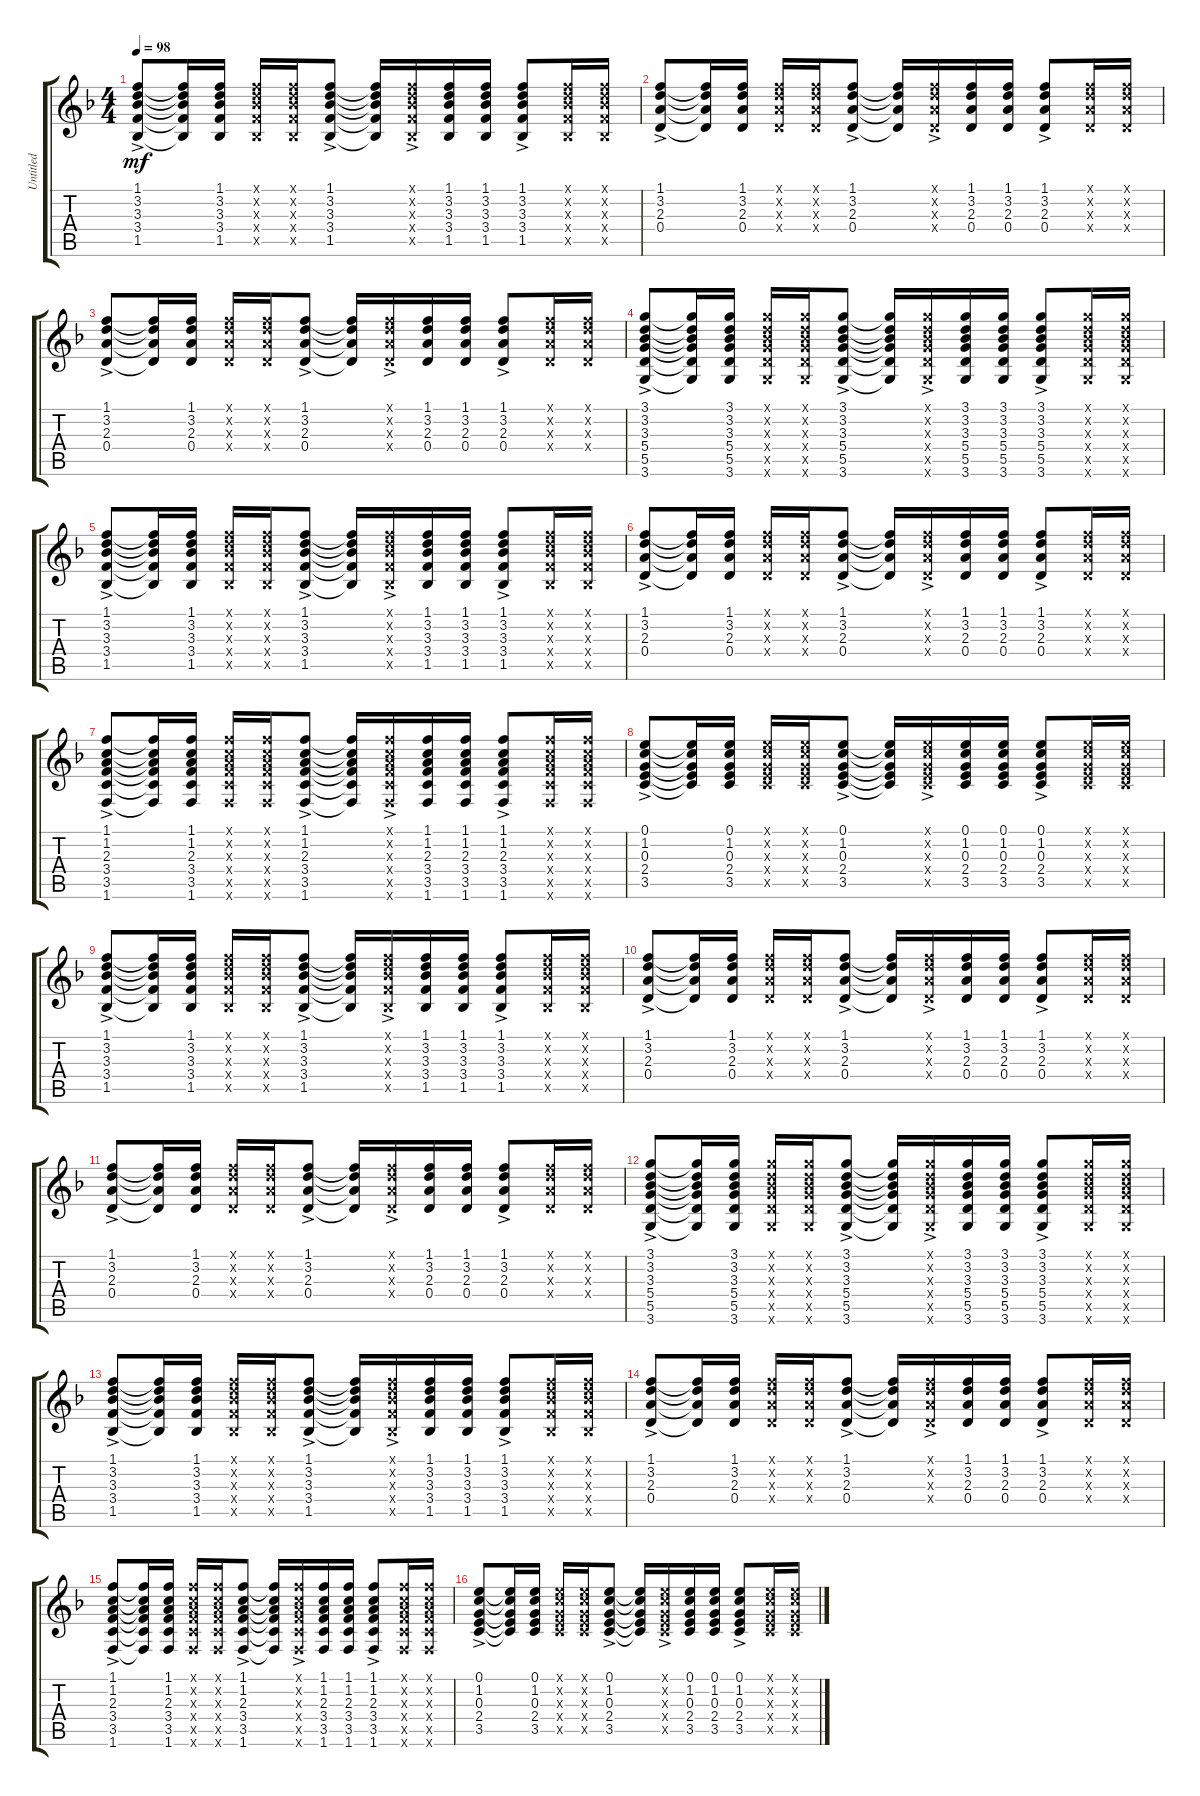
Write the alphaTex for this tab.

\track ("Untitled" "Untitled") {instrument acousticguitarsteel}
\staff {score tabs}
\tuning (E4 B3 G3 D3 A2 E2) {hide}
\ts (4 4)
\tempo 98
\clef g2
\ks f
(1.1{ac} 3.2{ac} 3.3{ac} 3.4{ac} 1.5{ac}).8{dy mf instrument acousticguitarsteel} (1.1{t} 3.2{t} 3.3{t} 3.4{t} 1.5{t}).16 (1.1 3.2 3.3 3.4 1.5).16 (1.1{x} 3.2{x} 3.3{x} 3.4{x} 1.5{x}).16 (1.1{x} 3.2{x} 3.3{x} 3.4{x} 1.5{x}).16 (1.1{ac} 3.2{ac} 3.3{ac} 3.4{ac} 1.5{ac}).8 (1.1{t} 3.2{t} 3.3{t} 3.4{t} 1.5{t}).16 (1.1{ac x} 3.2{ac x} 3.3{ac x} 3.4{ac x} 1.5{ac x}).16 (1.1 3.2 3.3 3.4 1.5).16 (1.1 3.2 3.3 3.4 1.5).16 (1.1{ac} 3.2{ac} 3.3{ac} 3.4{ac} 1.5{ac}).8 (1.1{x} 3.2{x} 3.3{x} 3.4{x} 1.5{x}).16 (1.1{x} 3.2{x} 3.3{x} 3.4{x} 1.5{x}).16 |
(1.1{ac} 3.2{ac} 2.3{ac} 0.4{ac}).8 (1.1{t} 3.2{t} 2.3{t} 0.4{t}).16 (1.1 3.2 2.3 0.4).16 (1.1{x} 3.2{x} 2.3{x} 0.4{x}).16 (1.1{x} 3.2{x} 2.3{x} 0.4{x}).16 (1.1{ac} 3.2{ac} 2.3{ac} 0.4{ac}).8 (1.1{t} 3.2{t} 2.3{t} 0.4{t}).16 (1.1{ac x} 3.2{ac x} 2.3{ac x} 0.4{ac x}).16 (1.1 3.2 2.3 0.4).16 (1.1 3.2 2.3 0.4).16 (1.1{ac} 3.2{ac} 2.3{ac} 0.4{ac}).8 (1.1{x} 3.2{x} 2.3{x} 0.4{x}).16 (1.1{x} 3.2{x} 2.3{x} 0.4{x}).16 |
(1.1{ac} 3.2{ac} 2.3{ac} 0.4{ac}).8 (1.1{t} 3.2{t} 2.3{t} 0.4{t}).16 (1.1 3.2 2.3 0.4).16 (1.1{x} 3.2{x} 2.3{x} 0.4{x}).16 (1.1{x} 3.2{x} 2.3{x} 0.4{x}).16 (1.1{ac} 3.2{ac} 2.3{ac} 0.4{ac}).8 (1.1{t} 3.2{t} 2.3{t} 0.4{t}).16 (1.1{ac x} 3.2{ac x} 2.3{ac x} 0.4{ac x}).16 (1.1 3.2 2.3 0.4).16 (1.1 3.2 2.3 0.4).16 (1.1{ac} 3.2{ac} 2.3{ac} 0.4{ac}).8 (1.1{x} 3.2{x} 2.3{x} 0.4{x}).16 (1.1{x} 3.2{x} 2.3{x} 0.4{x}).16 |
(3.1{ac} 3.2{ac} 3.3{ac} 5.4{ac} 5.5{ac} 3.6{ac}).8 (3.1{t} 3.2{t} 3.3{t} 5.4{t} 5.5{t} 3.6{t}).16 (3.1 3.2 3.3 5.4 5.5 3.6).16 (3.1{x} 3.2{x} 3.3{x} 5.4{x} 5.5{x} 3.6{x}).16 (3.1{x} 3.2{x} 3.3{x} 5.4{x} 5.5{x} 3.6{x}).16 (3.1{ac} 3.2{ac} 3.3{ac} 5.4{ac} 5.5{ac} 3.6{ac}).8 (3.1{t} 3.2{t} 3.3{t} 5.4{t} 5.5{t} 3.6{t}).16 (3.1{ac x} 3.2{ac x} 3.3{ac x} 5.4{ac x} 5.5{ac x} 3.6{ac x}).16 (3.1 3.2 3.3 5.4 5.5 3.6).16 (3.1 3.2 3.3 5.4 5.5 3.6).16 (3.1{ac} 3.2{ac} 3.3{ac} 5.4{ac} 5.5{ac} 3.6{ac}).8 (3.1{x} 3.2{x} 3.3{x} 5.4{x} 5.5{x} 3.6{x}).16 (3.1{x} 3.2{x} 3.3{x} 5.4{x} 5.5{x} 3.6{x}).16 |
(1.1{ac} 3.2{ac} 3.3{ac} 3.4{ac} 1.5{ac}).8 (1.1{t} 3.2{t} 3.3{t} 3.4{t} 1.5{t}).16 (1.1 3.2 3.3 3.4 1.5).16 (1.1{x} 3.2{x} 3.3{x} 3.4{x} 1.5{x}).16 (1.1{x} 3.2{x} 3.3{x} 3.4{x} 1.5{x}).16 (1.1{ac} 3.2{ac} 3.3{ac} 3.4{ac} 1.5{ac}).8 (1.1{t} 3.2{t} 3.3{t} 3.4{t} 1.5{t}).16 (1.1{ac x} 3.2{ac x} 3.3{ac x} 3.4{ac x} 1.5{ac x}).16 (1.1 3.2 3.3 3.4 1.5).16 (1.1 3.2 3.3 3.4 1.5).16 (1.1{ac} 3.2{ac} 3.3{ac} 3.4{ac} 1.5{ac}).8 (1.1{x} 3.2{x} 3.3{x} 3.4{x} 1.5{x}).16 (1.1{x} 3.2{x} 3.3{x} 3.4{x} 1.5{x}).16 |
(1.1{ac} 3.2{ac} 2.3{ac} 0.4{ac}).8 (1.1{t} 3.2{t} 2.3{t} 0.4{t}).16 (1.1 3.2 2.3 0.4).16 (1.1{x} 3.2{x} 2.3{x} 0.4{x}).16 (1.1{x} 3.2{x} 2.3{x} 0.4{x}).16 (1.1{ac} 3.2{ac} 2.3{ac} 0.4{ac}).8 (1.1{t} 3.2{t} 2.3{t} 0.4{t}).16 (1.1{ac x} 3.2{ac x} 2.3{ac x} 0.4{ac x}).16 (1.1 3.2 2.3 0.4).16 (1.1 3.2 2.3 0.4).16 (1.1{ac} 3.2{ac} 2.3{ac} 0.4{ac}).8 (1.1{x} 3.2{x} 2.3{x} 0.4{x}).16 (1.1{x} 3.2{x} 2.3{x} 0.4{x}).16 |
(1.1{ac} 1.2{ac} 2.3{ac} 3.4{ac} 3.5{ac} 1.6{ac}).8 (1.1{t} 1.2{t} 2.3{t} 3.4{t} 3.5{t} 1.6{t}).16 (1.1 1.2 2.3 3.4 3.5 1.6).16 (1.1{x} 1.2{x} 2.3{x} 3.4{x} 3.5{x} 1.6{x}).16 (1.1{x} 1.2{x} 2.3{x} 3.4{x} 3.5{x} 1.6{x}).16 (1.1{ac} 1.2{ac} 2.3{ac} 3.4{ac} 3.5{ac} 1.6{ac}).8 (1.1{t} 1.2{t} 2.3{t} 3.4{t} 3.5{t} 1.6{t}).16 (1.1{ac x} 1.2{ac x} 2.3{ac x} 3.4{ac x} 3.5{ac x} 1.6{ac x}).16 (1.1 1.2 2.3 3.4 3.5 1.6).16 (1.1 1.2 2.3 3.4 3.5 1.6).16 (1.1{ac} 1.2{ac} 2.3{ac} 3.4{ac} 3.5{ac} 1.6{ac}).8 (1.1{x} 1.2{x} 2.3{x} 3.4{x} 3.5{x} 1.6{x}).16 (1.1{x} 1.2{x} 2.3{x} 3.4{x} 3.5{x} 1.6{x}).16 |
(0.1{ac} 1.2{ac} 0.3{ac} 2.4{ac} 3.5{ac}).8 (0.1{t} 1.2{t} 0.3{t} 2.4{t} 3.5{t}).16 (0.1 1.2 0.3 2.4 3.5).16 (0.1{x} 1.2{x} 0.3{x} 2.4{x} 3.5{x}).16 (0.1{x} 1.2{x} 0.3{x} 2.4{x} 3.5{x}).16 (0.1{ac} 1.2{ac} 0.3{ac} 2.4{ac} 3.5{ac}).8 (0.1{t} 1.2{t} 0.3{t} 2.4{t} 3.5{t}).16 (0.1{ac x} 1.2{ac x} 0.3{ac x} 2.4{ac x} 3.5{ac x}).16 (0.1 1.2 0.3 2.4 3.5).16 (0.1 1.2 0.3 2.4 3.5).16 (0.1{ac} 1.2{ac} 0.3{ac} 2.4{ac} 3.5{ac}).8 (0.1{x} 1.2{x} 0.3{x} 2.4{x} 3.5{x}).16 (0.1{x} 1.2{x} 0.3{x} 2.4{x} 3.5{x}).16 |
(1.1{ac} 3.2{ac} 3.3{ac} 3.4{ac} 1.5{ac}).8 (1.1{t} 3.2{t} 3.3{t} 3.4{t} 1.5{t}).16 (1.1 3.2 3.3 3.4 1.5).16 (1.1{x} 3.2{x} 3.3{x} 3.4{x} 1.5{x}).16 (1.1{x} 3.2{x} 3.3{x} 3.4{x} 1.5{x}).16 (1.1{ac} 3.2{ac} 3.3{ac} 3.4{ac} 1.5{ac}).8 (1.1{t} 3.2{t} 3.3{t} 3.4{t} 1.5{t}).16 (1.1{ac x} 3.2{ac x} 3.3{ac x} 3.4{ac x} 1.5{ac x}).16 (1.1 3.2 3.3 3.4 1.5).16 (1.1 3.2 3.3 3.4 1.5).16 (1.1{ac} 3.2{ac} 3.3{ac} 3.4{ac} 1.5{ac}).8 (1.1{x} 3.2{x} 3.3{x} 3.4{x} 1.5{x}).16 (1.1{x} 3.2{x} 3.3{x} 3.4{x} 1.5{x}).16 |
(1.1{ac} 3.2{ac} 2.3{ac} 0.4{ac}).8 (1.1{t} 3.2{t} 2.3{t} 0.4{t}).16 (1.1 3.2 2.3 0.4).16 (1.1{x} 3.2{x} 2.3{x} 0.4{x}).16 (1.1{x} 3.2{x} 2.3{x} 0.4{x}).16 (1.1{ac} 3.2{ac} 2.3{ac} 0.4{ac}).8 (1.1{t} 3.2{t} 2.3{t} 0.4{t}).16 (1.1{ac x} 3.2{ac x} 2.3{ac x} 0.4{ac x}).16 (1.1 3.2 2.3 0.4).16 (1.1 3.2 2.3 0.4).16 (1.1{ac} 3.2{ac} 2.3{ac} 0.4{ac}).8 (1.1{x} 3.2{x} 2.3{x} 0.4{x}).16 (1.1{x} 3.2{x} 2.3{x} 0.4{x}).16 |
(1.1{ac} 3.2{ac} 2.3{ac} 0.4{ac}).8 (1.1{t} 3.2{t} 2.3{t} 0.4{t}).16 (1.1 3.2 2.3 0.4).16 (1.1{x} 3.2{x} 2.3{x} 0.4{x}).16 (1.1{x} 3.2{x} 2.3{x} 0.4{x}).16 (1.1{ac} 3.2{ac} 2.3{ac} 0.4{ac}).8 (1.1{t} 3.2{t} 2.3{t} 0.4{t}).16 (1.1{ac x} 3.2{ac x} 2.3{ac x} 0.4{ac x}).16 (1.1 3.2 2.3 0.4).16 (1.1 3.2 2.3 0.4).16 (1.1{ac} 3.2{ac} 2.3{ac} 0.4{ac}).8 (1.1{x} 3.2{x} 2.3{x} 0.4{x}).16 (1.1{x} 3.2{x} 2.3{x} 0.4{x}).16 |
(3.1{ac} 3.2{ac} 3.3{ac} 5.4{ac} 5.5{ac} 3.6{ac}).8 (3.1{t} 3.2{t} 3.3{t} 5.4{t} 5.5{t} 3.6{t}).16 (3.1 3.2 3.3 5.4 5.5 3.6).16 (3.1{x} 3.2{x} 3.3{x} 5.4{x} 5.5{x} 3.6{x}).16 (3.1{x} 3.2{x} 3.3{x} 5.4{x} 5.5{x} 3.6{x}).16 (3.1{ac} 3.2{ac} 3.3{ac} 5.4{ac} 5.5{ac} 3.6{ac}).8 (3.1{t} 3.2{t} 3.3{t} 5.4{t} 5.5{t} 3.6{t}).16 (3.1{ac x} 3.2{ac x} 3.3{ac x} 5.4{ac x} 5.5{ac x} 3.6{ac x}).16 (3.1 3.2 3.3 5.4 5.5 3.6).16 (3.1 3.2 3.3 5.4 5.5 3.6).16 (3.1{ac} 3.2{ac} 3.3{ac} 5.4{ac} 5.5{ac} 3.6{ac}).8 (3.1{x} 3.2{x} 3.3{x} 5.4{x} 5.5{x} 3.6{x}).16 (3.1{x} 3.2{x} 3.3{x} 5.4{x} 5.5{x} 3.6{x}).16 |
(1.1{ac} 3.2{ac} 3.3{ac} 3.4{ac} 1.5{ac}).8 (1.1{t} 3.2{t} 3.3{t} 3.4{t} 1.5{t}).16 (1.1 3.2 3.3 3.4 1.5).16 (1.1{x} 3.2{x} 3.3{x} 3.4{x} 1.5{x}).16 (1.1{x} 3.2{x} 3.3{x} 3.4{x} 1.5{x}).16 (1.1{ac} 3.2{ac} 3.3{ac} 3.4{ac} 1.5{ac}).8 (1.1{t} 3.2{t} 3.3{t} 3.4{t} 1.5{t}).16 (1.1{ac x} 3.2{ac x} 3.3{ac x} 3.4{ac x} 1.5{ac x}).16 (1.1 3.2 3.3 3.4 1.5).16 (1.1 3.2 3.3 3.4 1.5).16 (1.1{ac} 3.2{ac} 3.3{ac} 3.4{ac} 1.5{ac}).8 (1.1{x} 3.2{x} 3.3{x} 3.4{x} 1.5{x}).16 (1.1{x} 3.2{x} 3.3{x} 3.4{x} 1.5{x}).16 |
(1.1{ac} 3.2{ac} 2.3{ac} 0.4{ac}).8 (1.1{t} 3.2{t} 2.3{t} 0.4{t}).16 (1.1 3.2 2.3 0.4).16 (1.1{x} 3.2{x} 2.3{x} 0.4{x}).16 (1.1{x} 3.2{x} 2.3{x} 0.4{x}).16 (1.1{ac} 3.2{ac} 2.3{ac} 0.4{ac}).8 (1.1{t} 3.2{t} 2.3{t} 0.4{t}).16 (1.1{ac x} 3.2{ac x} 2.3{ac x} 0.4{ac x}).16 (1.1 3.2 2.3 0.4).16 (1.1 3.2 2.3 0.4).16 (1.1{ac} 3.2{ac} 2.3{ac} 0.4{ac}).8 (1.1{x} 3.2{x} 2.3{x} 0.4{x}).16 (1.1{x} 3.2{x} 2.3{x} 0.4{x}).16 |
(1.1{ac} 1.2{ac} 2.3{ac} 3.4{ac} 3.5{ac} 1.6{ac}).8 (1.1{t} 1.2{t} 2.3{t} 3.4{t} 3.5{t} 1.6{t}).16 (1.1 1.2 2.3 3.4 3.5 1.6).16 (1.1{x} 1.2{x} 2.3{x} 3.4{x} 3.5{x} 1.6{x}).16 (1.1{x} 1.2{x} 2.3{x} 3.4{x} 3.5{x} 1.6{x}).16 (1.1{ac} 1.2{ac} 2.3{ac} 3.4{ac} 3.5{ac} 1.6{ac}).8 (1.1{t} 1.2{t} 2.3{t} 3.4{t} 3.5{t} 1.6{t}).16 (1.1{ac x} 1.2{ac x} 2.3{ac x} 3.4{ac x} 3.5{ac x} 1.6{ac x}).16 (1.1 1.2 2.3 3.4 3.5 1.6).16 (1.1 1.2 2.3 3.4 3.5 1.6).16 (1.1{ac} 1.2{ac} 2.3{ac} 3.4{ac} 3.5{ac} 1.6{ac}).8 (1.1{x} 1.2{x} 2.3{x} 3.4{x} 3.5{x} 1.6{x}).16 (1.1{x} 1.2{x} 2.3{x} 3.4{x} 3.5{x} 1.6{x}).16 |
(0.1{ac} 1.2{ac} 0.3{ac} 2.4{ac} 3.5{ac}).8 (0.1{t} 1.2{t} 0.3{t} 2.4{t} 3.5{t}).16 (0.1 1.2 0.3 2.4 3.5).16 (0.1{x} 1.2{x} 0.3{x} 2.4{x} 3.5{x}).16 (0.1{x} 1.2{x} 0.3{x} 2.4{x} 3.5{x}).16 (0.1{ac} 1.2{ac} 0.3{ac} 2.4{ac} 3.5{ac}).8 (0.1{t} 1.2{t} 0.3{t} 2.4{t} 3.5{t}).16 (0.1{ac x} 1.2{ac x} 0.3{ac x} 2.4{ac x} 3.5{ac x}).16 (0.1 1.2 0.3 2.4 3.5).16 (0.1 1.2 0.3 2.4 3.5).16 (0.1{ac} 1.2{ac} 0.3{ac} 2.4{ac} 3.5{ac}).8 (0.1{x} 1.2{x} 0.3{x} 2.4{x} 3.5{x}).16 (0.1{x} 1.2{x} 0.3{x} 2.4{x} 3.5{x}).16
